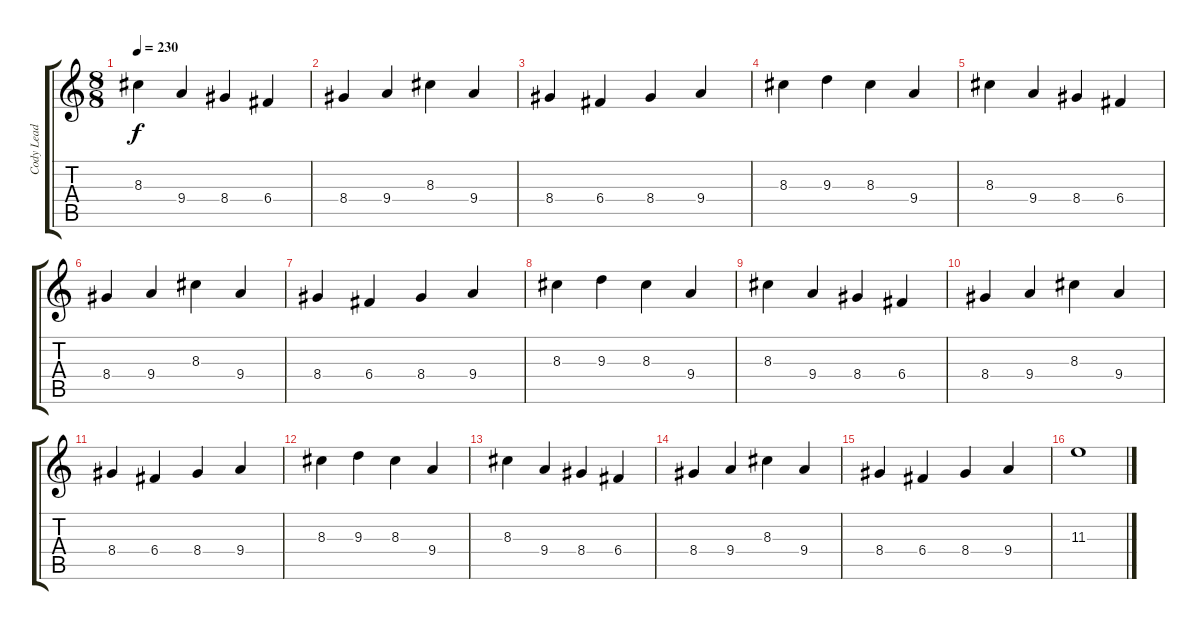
\track ("Cody Lead 2" "Cody Lead ") {instrument distortionguitar}
\staff {score tabs}
\tuning (D4 A3 F3 C3 G2 D2) {hide}
\ts (8 8)
\tempo 230
\clef g2
\ks c
8.3.4{dy f} 9.4.4 8.4.4 6.4.4 |
8.4.4 9.4.4 8.3.4 9.4.4 |
8.4.4 6.4.4 8.4.4 9.4.4 |
8.3.4 9.3.4 8.3.4 9.4.4 |
8.3.4 9.4.4 8.4.4 6.4.4 |
8.4.4 9.4.4 8.3.4 9.4.4 |
8.4.4 6.4.4 8.4.4 9.4.4 |
8.3.4 9.3.4 8.3.4 9.4.4 |
8.3.4 9.4.4 8.4.4 6.4.4 |
8.4.4 9.4.4 8.3.4 9.4.4 |
8.4.4 6.4.4 8.4.4 9.4.4 |
8.3.4 9.3.4 8.3.4 9.4.4 |
8.3.4 9.4.4 8.4.4 6.4.4 |
8.4.4 9.4.4 8.3.4 9.4.4 |
8.4.4 6.4.4 8.4.4 9.4.4 |
11.3.1
